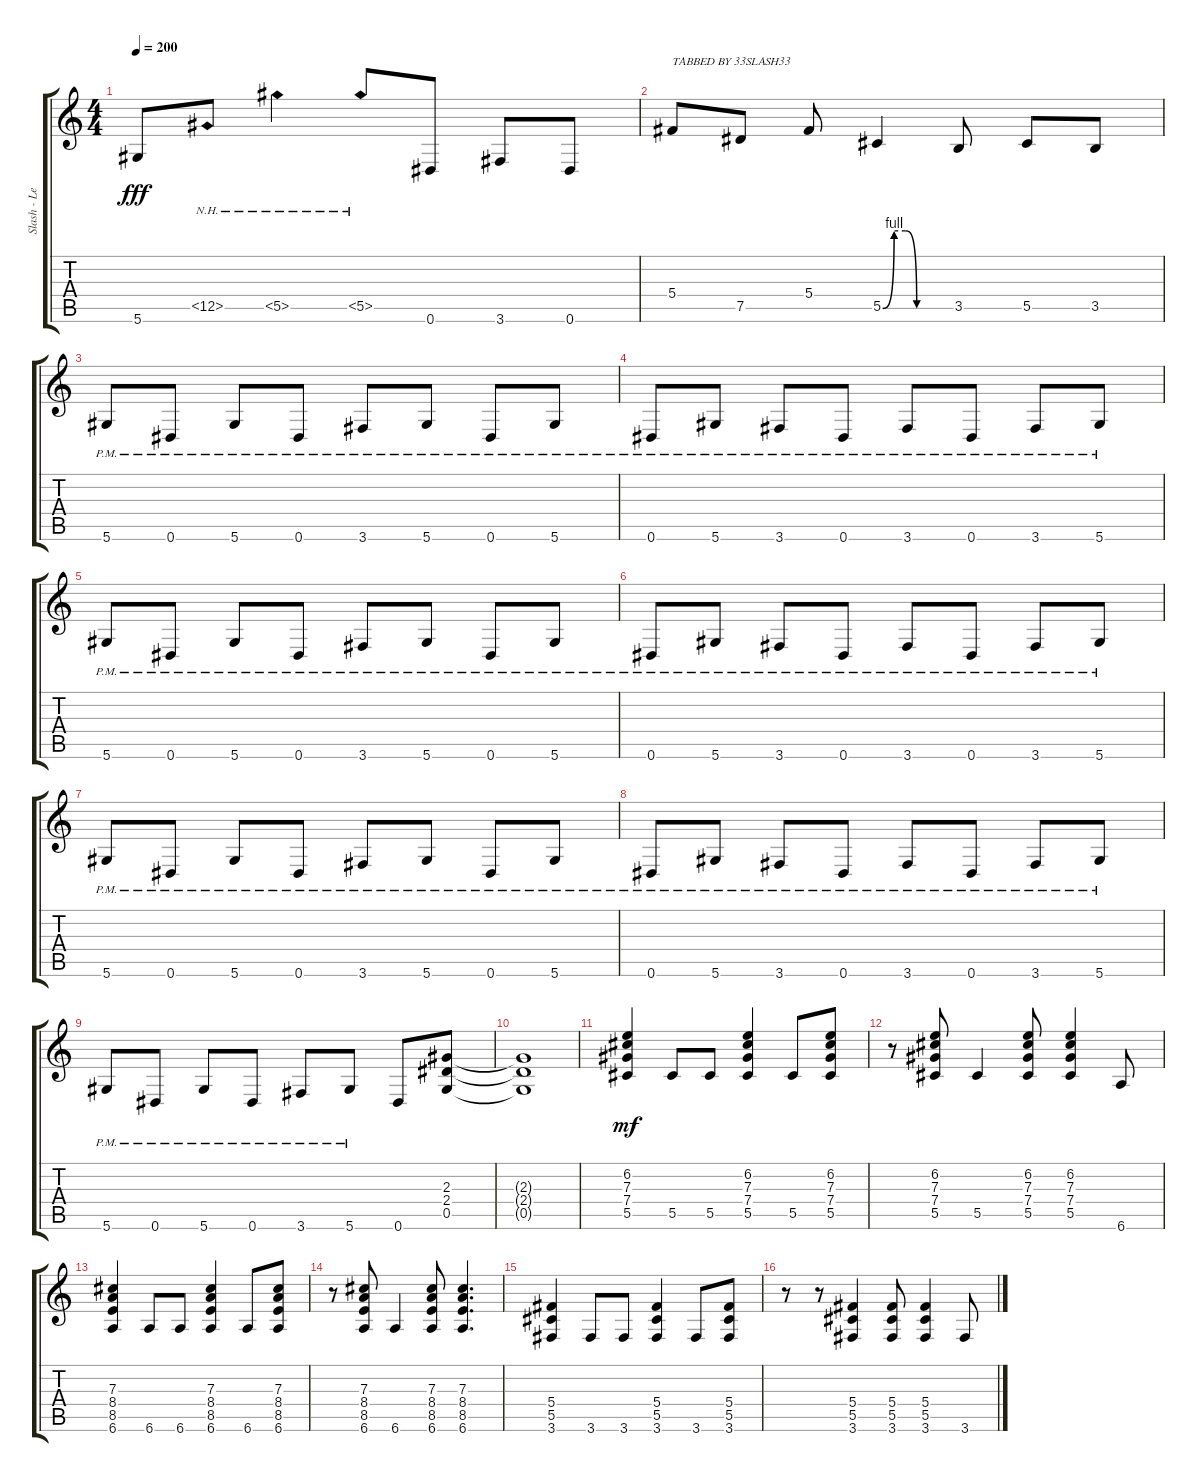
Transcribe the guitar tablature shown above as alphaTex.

\track ("Slash - Lead Guitar" "Slash - Le") {instrument acousticguitarsteel}
\staff {score tabs}
\tuning (Eb4 Bb3 Gb3 Db3 Ab2 Eb2) {hide}
\ts (4 4)
\tempo 200
\clef g2
\ks c
5.6.8{dy fff} 6.5{nh}.8 5.5{nh}.4 5.5{nh}.8 0.6.8 3.6.8 0.6.8 |
5.4.8{txt "TABBED BY 33SLASH33"} 7.5.8 5.4.8 5.5{be (custom 0 0 10 4 20 4 30 0 60 0)}.4 3.5.8 5.5.8 3.5.8 |
5.6{pm}.8 0.6{pm}.8 5.6{pm}.8 0.6{pm}.8 3.6{pm}.8 5.6{pm}.8 0.6{pm}.8 5.6{pm}.8 |
0.6{pm}.8 5.6{pm}.8 3.6{pm}.8 0.6{pm}.8 3.6{pm}.8 0.6{pm}.8 3.6{pm}.8 5.6{pm}.8 |
5.6{pm}.8 0.6{pm}.8 5.6{pm}.8 0.6{pm}.8 3.6{pm}.8 5.6{pm}.8 0.6{pm}.8 5.6{pm}.8 |
0.6{pm}.8 5.6{pm}.8 3.6{pm}.8 0.6{pm}.8 3.6{pm}.8 0.6{pm}.8 3.6{pm}.8 5.6{pm}.8 |
5.6{pm}.8 0.6{pm}.8 5.6{pm}.8 0.6{pm}.8 3.6{pm}.8 5.6{pm}.8 0.6{pm}.8 5.6{pm}.8 |
0.6{pm}.8 5.6{pm}.8 3.6{pm}.8 0.6{pm}.8 3.6{pm}.8 0.6{pm}.8 3.6{pm}.8 5.6{pm}.8 |
5.6{pm}.8 0.6{pm}.8 5.6{pm}.8 0.6{pm}.8 3.6{pm}.8 5.6{pm}.8 0.6.8 (2.3 2.4 0.5).8 |
(2.3{t} 2.4{t} 0.5{t}).1 |
(6.2 7.3 7.4 5.5).4{dy mf} 5.5.8 5.5.8 (6.2 7.3 7.4 5.5).4 5.5.8 (6.2 7.3 7.4 5.5).8 |
r.8 (6.2 7.3 7.4 5.5).8 5.5.4 (6.2 7.3 7.4 5.5).8 (6.2 7.3 7.4 5.5).4 6.6.8 |
(7.3 8.4 8.5 6.6).4 6.6.8 6.6.8 (7.3 8.4 8.5 6.6).4 6.6.8 (7.3 8.4 8.5 6.6).8 |
r.8 (7.3 8.4 8.5 6.6).8 6.6.4 (7.3 8.4 8.5 6.6).8 (7.3 8.4 8.5 6.6).4{d} |
(5.4 5.5 3.6).4 3.6.8 3.6.8 (5.4 5.5 3.6).4 3.6.8 (5.4 5.5 3.6).8 |
r.8 r.8 (5.4 5.5 3.6).4 (5.4 5.5 3.6).8 (5.4 5.5 3.6).4 3.6.8
